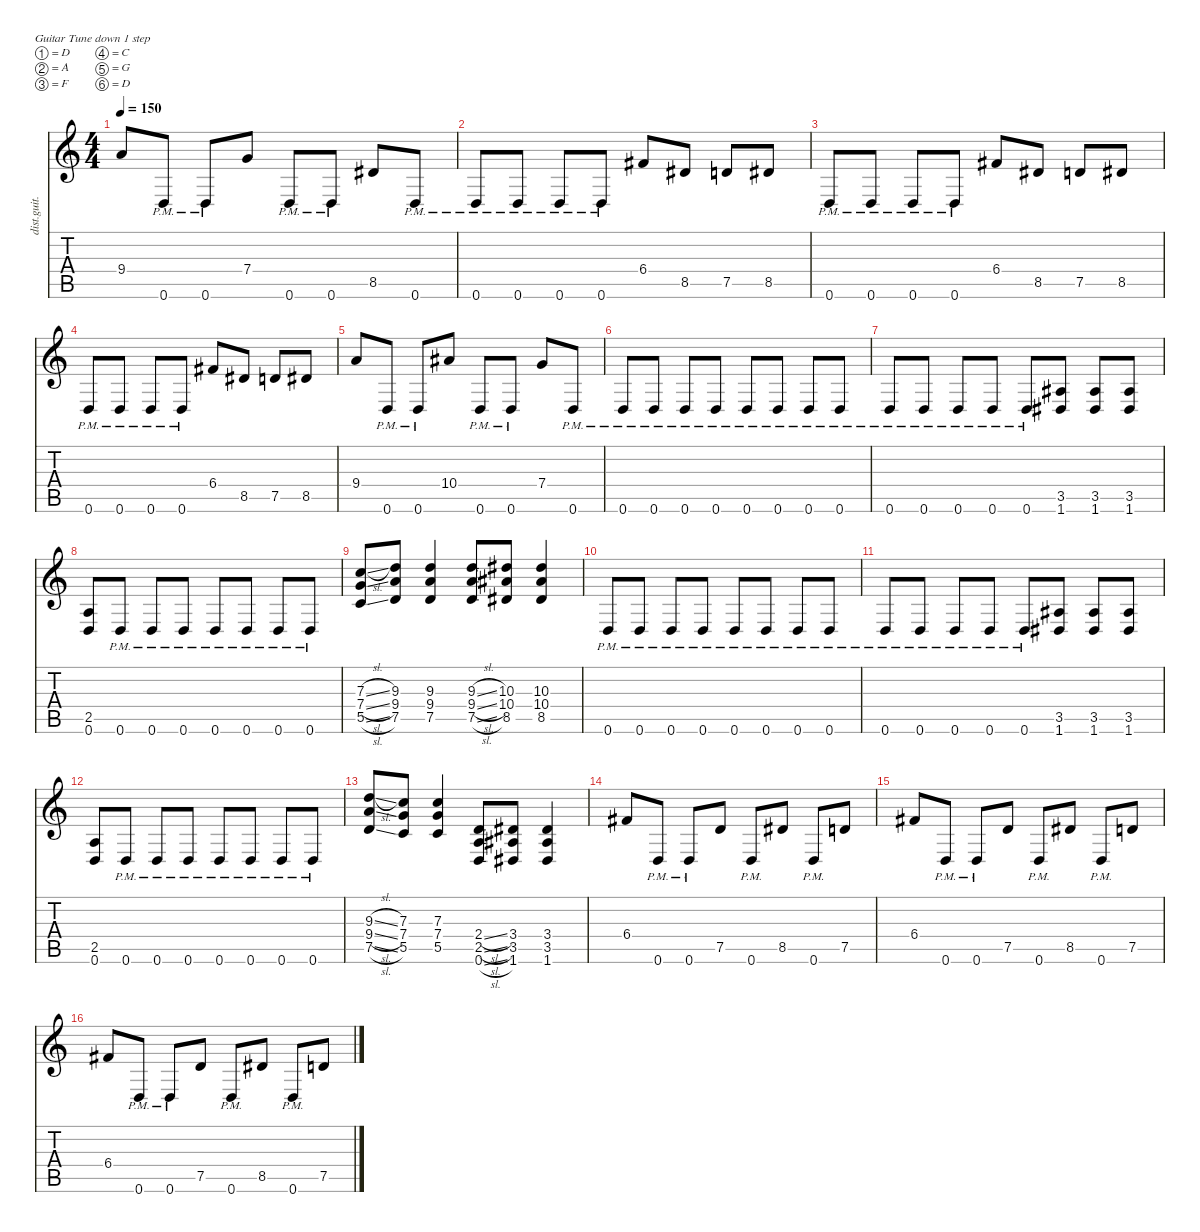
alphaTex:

\defaultSystemsLayout 4
\hideDynamics
\bracketExtendMode nobrackets
\otherSystemsTrackNameOrientation horizontal
\track ("Lead" "dist.guit.") {instrument overdrivenguitar}
\staff {score tabs}
\tuning (D4 A3 F3 C3 G2 D2)
\ts (4 4)
\tempo 150
\clef g2
\ks c
9.4.8{dy mf beam Up} 0.6{pm}.8{beam Up} 0.6{pm}.8{beam Up} 7.4.8{beam Up} 0.6{pm}.8{beam Up} 0.6{pm}.8{beam Up} 8.5{acc #}.8{beam Up} 0.6{pm}.8{beam Up} |
0.6{pm}.8{beam Up} 0.6{pm}.8{beam Up} 0.6{pm}.8{beam Up} 0.6{pm}.8{beam Up} 6.4{acc #}.8{beam Up} 8.5{acc #}.8{beam Up} 7.5.8{beam Up} 8.5{acc #}.8{beam Up} |
0.6{pm}.8{beam Up} 0.6{pm}.8{beam Up} 0.6{pm}.8{beam Up} 0.6{pm}.8{beam Up} 6.4{acc #}.8{beam Up} 8.5{acc #}.8{beam Up} 7.5.8{beam Up} 8.5{acc #}.8{beam Up} |
0.6{pm}.8{beam Up} 0.6{pm}.8{beam Up} 0.6{pm}.8{beam Up} 0.6{pm}.8{beam Up} 6.4{acc #}.8{beam Up} 8.5{acc #}.8{beam Up} 7.5.8{beam Up} 8.5{acc #}.8{beam Up} |
9.4.8{beam Up} 0.6{pm}.8{beam Up} 0.6{pm}.8{beam Up} 10.4{acc #}.8{beam Up} 0.6{pm}.8{beam Up} 0.6{pm}.8{beam Up} 7.4.8{beam Up} 0.6{pm}.8{beam Up} |
0.6{pm}.8{beam Up} 0.6{pm}.8{beam Up} 0.6{pm}.8{beam Up} 0.6{pm}.8{beam Up} 0.6{pm}.8{beam Up} 0.6{pm}.8{beam Up} 0.6{pm}.8{beam Up} 0.6{pm}.8{beam Up} |
0.6{pm}.8{beam Up} 0.6{pm}.8{beam Up} 0.6{pm}.8{beam Up} 0.6{pm}.8{beam Up} 0.6{pm}.8{beam Up} (1.6{acc #} 3.5{acc #}).8{beam Up} (1.6{acc #} 3.5{acc #}).8{beam Up} (1.6{acc #} 3.5{acc #}).8{beam Up} |
(0.6 2.5).8{beam Up} 0.6{pm}.8{beam Up} 0.6{pm}.8{beam Up} 0.6{pm}.8{beam Up} 0.6{pm}.8{beam Up} 0.6{pm}.8{beam Up} 0.6{pm}.8{beam Up} 0.6{pm}.8{beam Up} |
(5.5{sl} 7.4{sl} 7.3{sl}).8{beam Up} (7.5 9.4 9.3).8{beam Up} (7.5 9.4 9.3).4{beam Up} (7.5{sl} 9.4{sl} 9.3{sl}).8{beam Up} (8.5{acc #} 10.4{acc #} 10.3{acc #}).8{beam Up} (8.5{acc #} 10.4{acc #} 10.3{acc #}).4{beam Up} |
0.6{pm}.8{beam Up} 0.6{pm}.8{beam Up} 0.6{pm}.8{beam Up} 0.6{pm}.8{beam Up} 0.6{pm}.8{beam Up} 0.6{pm}.8{beam Up} 0.6{pm}.8{beam Up} 0.6{pm}.8{beam Up} |
0.6{pm}.8{beam Up} 0.6{pm}.8{beam Up} 0.6{pm}.8{beam Up} 0.6{pm}.8{beam Up} 0.6{pm}.8{beam Up} (1.6{acc #} 3.5{acc #}).8{beam Up} (1.6{acc #} 3.5{acc #}).8{beam Up} (1.6{acc #} 3.5{acc #}).8{beam Up} |
(0.6 2.5).8{beam Up} 0.6{pm}.8{beam Up} 0.6{pm}.8{beam Up} 0.6{pm}.8{beam Up} 0.6{pm}.8{beam Up} 0.6{pm}.8{beam Up} 0.6{pm}.8{beam Up} 0.6{pm}.8{beam Up} |
(7.5{sl} 9.4{sl} 9.3{sl}).8{beam Up} (5.5 7.4 7.3).8{beam Up} (7.3 7.4 5.5).4{beam Up} (0.6{sl} 2.5{sl} 2.4{sl}).8{beam Up} (1.6{acc #} 3.5{acc #} 3.4{acc #}).8{beam Up} (1.6{acc #} 3.5{acc #} 3.4{acc #}).4{beam Up} |
6.4{acc #}.8{beam Up} 0.6{pm}.8{beam Up} 0.6{pm}.8{beam Up} 7.5.8{beam Up} 0.6{pm}.8{beam Up} 8.5{acc #}.8{beam Up} 0.6{pm}.8{beam Up} 7.5.8{beam Up} |
6.4{acc #}.8{beam Up} 0.6{pm}.8{beam Up} 0.6{pm}.8{beam Up} 7.5.8{beam Up} 0.6{pm}.8{beam Up} 8.5{acc #}.8{beam Up} 0.6{pm}.8{beam Up} 7.5.8{beam Up} |
6.4{acc #}.8{beam Up} 0.6{pm}.8{beam Up} 0.6{pm}.8{beam Up} 7.5.8{beam Up} 0.6{pm}.8{beam Up} 8.5{acc #}.8{beam Up} 0.6{pm}.8{beam Up} 7.5.8{beam Up}
